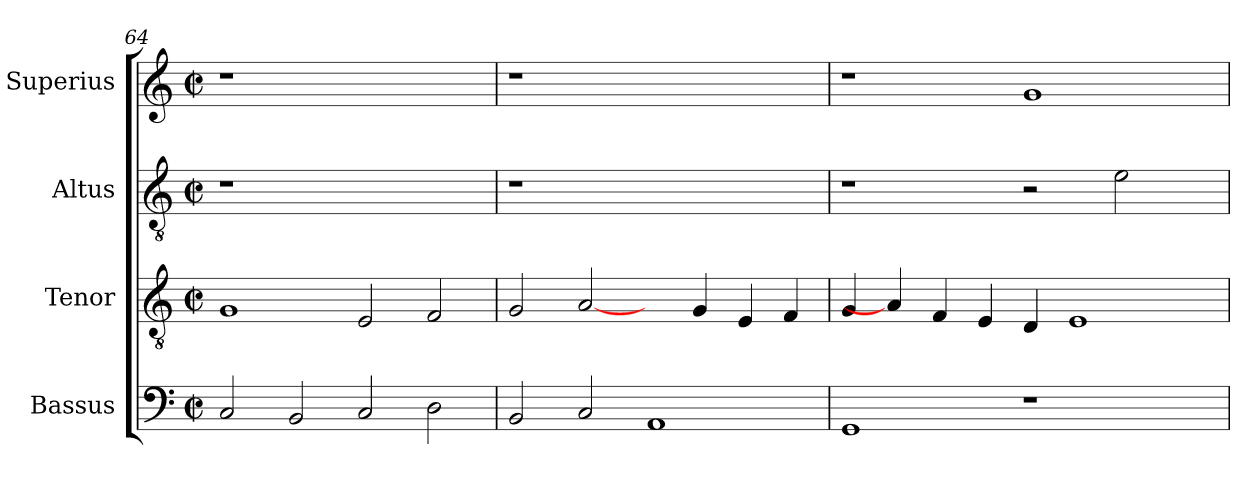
**kern	**kern	**kern	**kern
*part4	*part3	*part2	*part1
*staff4	*staff3	*staff2	*staff1
*I"Bassus	*I"Tenor	*I"Altus	*I"Superius
*I'B.	*I'T.	*I'A.	*I'S.
*clefF4	*clefGv2	*clefGv2	*clefG2
*	*ITrd7c12	*ITrd7c12	*
*k[]	*k[]	*k[]	*k[]
*C:	*C:	*C:	*C:
*M2/2	*M2/2	*M2/2	*M2/2
*met(c|)	*met(c|)	*met(c|)	*met(c|)
=64	=64	=64	=64
!	!	!LO:N:vis=1	!LO:N:vis=1
2Ci/	1GGi	1r	1r
2BBi/	.	.	.
2Ci/	2EEi/	1ryy	1ryy
2Di\	2FFi/	.	.
=65	=65	=65	=65
!	!	!LO:N:vis=1	!LO:N:vis=1
2BBi/	2GGi/	1r	1r
2Ci/	[2AAi/	.	.
1AAi	4ryy	1ryy	1ryy
.	4GGi/	.	.
.	4EEi/	.	.
.	4FFi/	.	.
=66	=66	=66	=66
1GGi	4GGi/	1r	1r
.	4AAi/]	.	.
.	4FFi/	.	.
.	4EEi/	.	.
1r	4DDi/	2r	1gi
.	1EEi	.	.
.	.	2Ei\	.
4ryy	.	4ryy	4ryy
=	=	=	=
*-	*-	*-	*-
